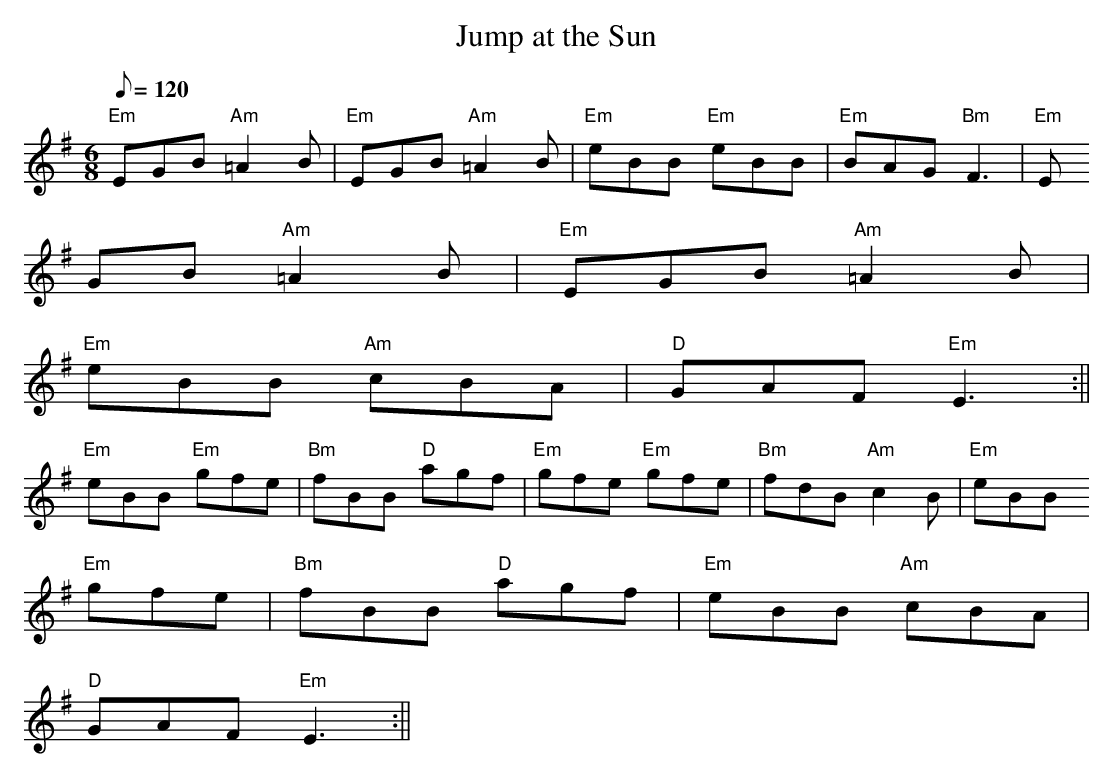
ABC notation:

X:1
T:Jump at the Sun
M:6/8
L:1/8
Q:1/8=120
K:Em
"Em"EGB "Am"=A2 B|"Em"EGB "Am"=A2 B|"Em"eBB "Em"eBB|"Em"BAG "Bm"F3|"Em"E
GB "Am"=A2 B|"Em"EGB "Am"=A2 B|
"Em"eBB "Am"cBA|"D"GAF "Em"E3:||
"Em"eBB "Em"gfe|"Bm"fBB "D"agf|"Em"gfe "Em"gfe|"Bm"fdB "Am"c2 B|"Em"eBB
"Em"gfe|"Bm"fBB "D"agf|"Em"eBB "Am"cBA|
"D"GAF "Em"E3:||
